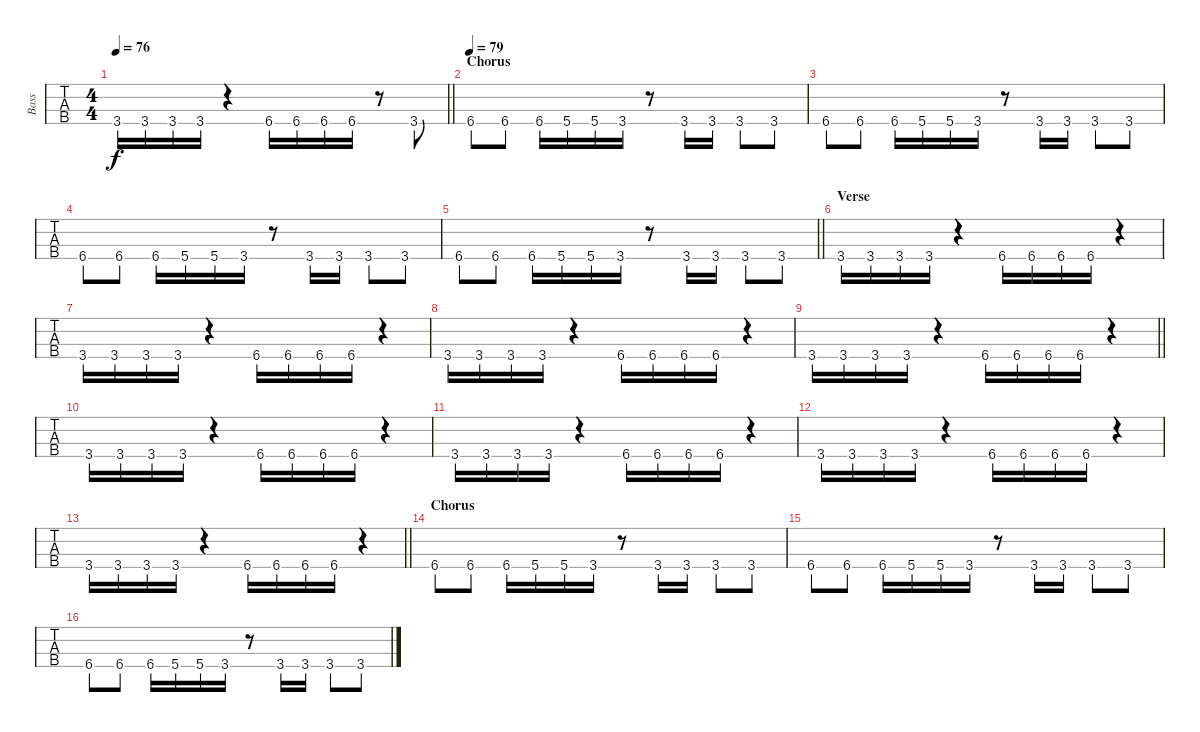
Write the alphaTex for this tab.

\track ("Bass" "Bass") {instrument electricbassfinger}
\staff {tabs}
\tuning (G2 D2 A1 E1) {hide}
\ts (4 4)
\tempo 76
\clef f4
\barLineRight lightlight
\ks c
3.4.16{dy f} 3.4.16 3.4.16 3.4.16 r.4 6.4.16 6.4.16 6.4.16 6.4.16 r.8 3.4.8 |
\section ("" "Chorus")
\tempo 79
6.4.8 6.4.8 6.4.16 5.4.16 5.4.16 3.4.16 r.8 3.4.16 3.4.16 3.4.8 3.4.8 |
6.4.8 6.4.8 6.4.16 5.4.16 5.4.16 3.4.16 r.8 3.4.16 3.4.16 3.4.8 3.4.8 |
6.4.8 6.4.8 6.4.16 5.4.16 5.4.16 3.4.16 r.8 3.4.16 3.4.16 3.4.8 3.4.8 |
\barLineRight lightlight
6.4.8 6.4.8 6.4.16 5.4.16 5.4.16 3.4.16 r.8 3.4.16 3.4.16 3.4.8 3.4.8 |
\section ("" "Verse")
3.4.16 3.4.16 3.4.16 3.4.16 r.4 6.4.16 6.4.16 6.4.16 6.4.16 r.4 |
3.4.16 3.4.16 3.4.16 3.4.16 r.4 6.4.16 6.4.16 6.4.16 6.4.16 r.4 |
3.4.16 3.4.16 3.4.16 3.4.16 r.4 6.4.16 6.4.16 6.4.16 6.4.16 r.4 |
\barLineRight lightlight
3.4.16 3.4.16 3.4.16 3.4.16 r.4 6.4.16 6.4.16 6.4.16 6.4.16 r.4 |
3.4.16 3.4.16 3.4.16 3.4.16 r.4 6.4.16 6.4.16 6.4.16 6.4.16 r.4 |
3.4.16 3.4.16 3.4.16 3.4.16 r.4 6.4.16 6.4.16 6.4.16 6.4.16 r.4 |
3.4.16 3.4.16 3.4.16 3.4.16 r.4 6.4.16 6.4.16 6.4.16 6.4.16 r.4 |
\barLineRight lightlight
3.4.16 3.4.16 3.4.16 3.4.16 r.4 6.4.16 6.4.16 6.4.16 6.4.16 r.4 |
\section ("" "Chorus")
6.4.8 6.4.8 6.4.16 5.4.16 5.4.16 3.4.16 r.8 3.4.16 3.4.16 3.4.8 3.4.8 |
6.4.8 6.4.8 6.4.16 5.4.16 5.4.16 3.4.16 r.8 3.4.16 3.4.16 3.4.8 3.4.8 |
6.4.8 6.4.8 6.4.16 5.4.16 5.4.16 3.4.16 r.8 3.4.16 3.4.16 3.4.8 3.4.8
